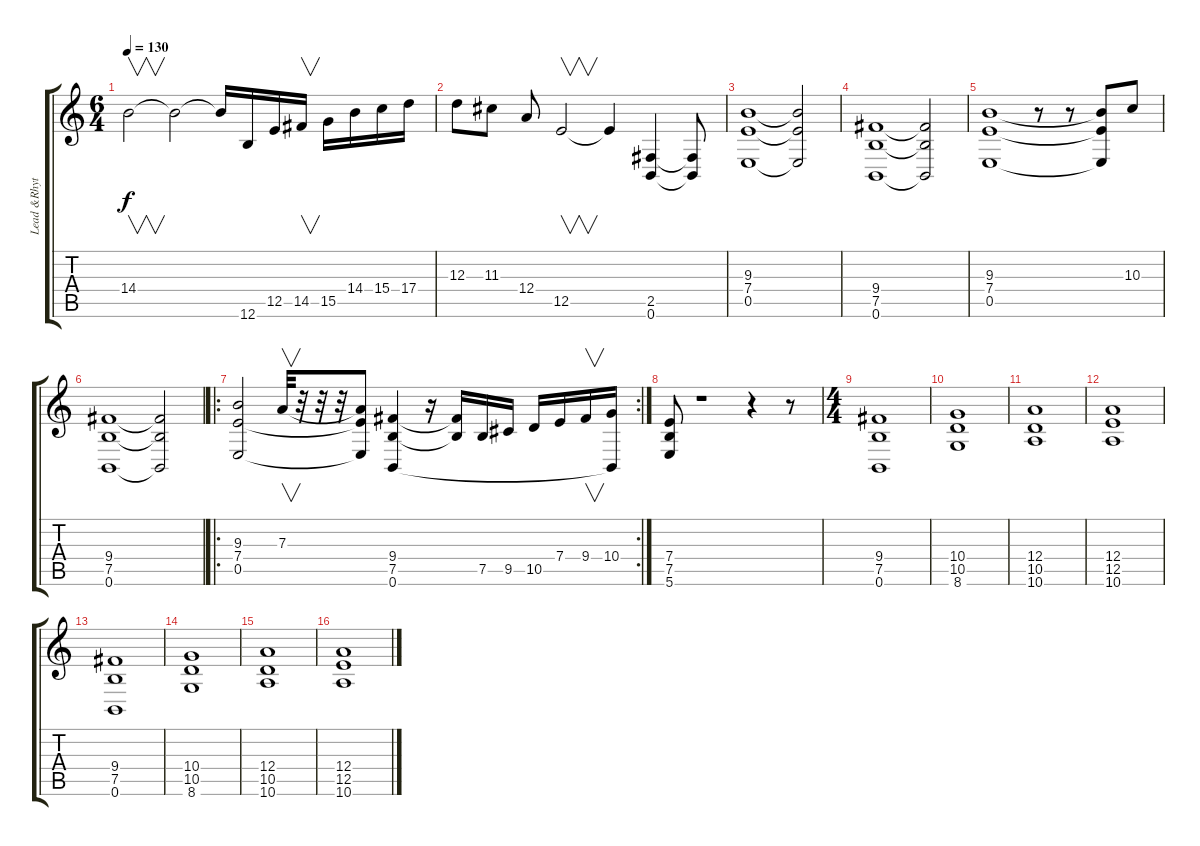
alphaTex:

\track ("Lead &Rhythm Guitar" "Lead &Rhyt") {instrument distortionguitar}
\staff {score tabs}
\tuning (B3 Gb3 D3 A2 E2 B1) {hide}
\ts (6 4)
\tempo 130
\clef g2
\ks c
14.4.2{v dy f} 14.4{t}.2 14.4{t}.16 12.6.16 12.5.16 14.5.16{v} 15.5.16 14.4.16 15.4.16 17.4.16 |
12.3.8 11.3.8 12.4.8 12.5.2{v} 12.5{t}.4 (2.5 0.6).4 (2.5{t} 0.6{t}).8 |
(9.3 7.4 0.5).1 (9.3{t} 7.4{t} 0.5{t}).2 |
(9.4 7.5 0.6).1 (9.4{t} 7.5{t} 0.6{t}).2 |
(9.3 7.4 0.5).1 r.8 r.8 (9.3{t} 7.4{t} 0.5{t}).8 10.3.8 |
(9.4 7.5 0.6).1 (9.4{t} 7.5{t} 0.6{t}).2 |
\ro
\rc 2
(9.3 7.4 0.5).2 7.3.32{v} r.32 r.32 r.32 (7.3{t} 7.4{t} 0.5{t}).8 (9.4 7.5 0.6).4 r.16 (9.4{t} 7.5{t}).16 7.5.16 9.5.16 10.5.16 7.4.16 9.4.16{v} (10.4 0.6{t}).16 |
(7.4 7.5 5.6).8 r.1 r.4 r.8 |
\ts (4 4)
(9.4 7.5 0.6).1 |
(10.4 10.5 8.6).1 |
(12.4 10.5 10.6).1 |
(12.4 12.5 10.6).1 |
(9.4 7.5 0.6).1 |
(10.4 10.5 8.6).1 |
(12.4 10.5 10.6).1 |
(12.4 12.5 10.6).1
